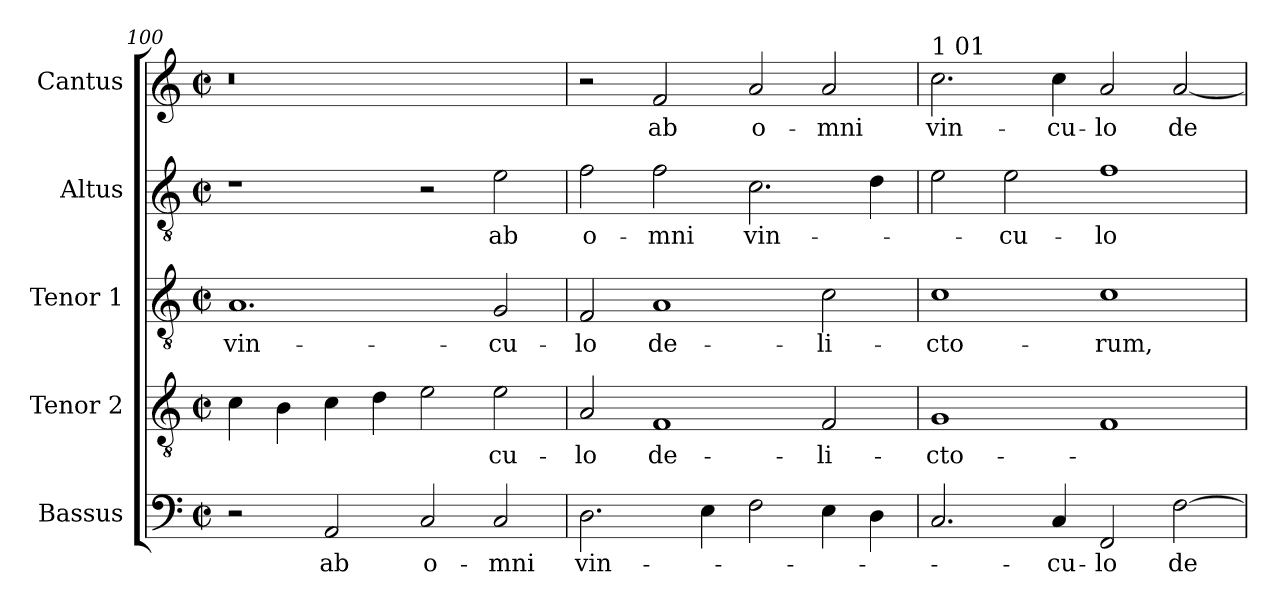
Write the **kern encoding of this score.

**kern	**text	**kern	**text	**kern	**text	**kern	**text	**kern	**text
*part5	*part5	*part4	*part4	*part3	*part3	*part2	*part2	*part1	*part1
*staff5	*staff5	*staff4	*staff4	*staff3	*staff3	*staff2	*staff2	*staff1	*staff1
*I"Bassus	*	*I"Tenor 2	*	*I"Tenor 1	*	*I"Altus	*	*I"Cantus	*
*clefF4	*	*clefGv2	*	*clefGv2	*	*clefGv2	*	*clefG2	*
*k[]	*	*k[]	*	*k[]	*	*k[]	*	*k[]	*
*C:	*	*C:	*	*C:	*	*C:	*	*C:	*
*M2/2	*	*M2/2	*	*M2/2	*	*M2/2	*	*M2/2	*
*met(c|)	*	*met(c|)	*	*met(c|)	*	*met(c|)	*	*met(c|)	*
=100	=100	=100	=100	=100	=100	=100	=100	=100	=100
!	!	!	!	!	!LO:LY:b:cj	!	!	!	!
2r	.	4c\	.	1.A	vin-	1r	.	0r	.
.	.	4B\	.	.	.	.	.	.	.
!	!LO:LY:b:cj	!	!	!	!	!	!	!	!
2AA/	ab	4c\	.	.	.	.	.	.	.
.	.	4d\	.	.	.	.	.	.	.
!	!LO:LY:b:cj	!	!	!	!	!	!	!	!
2C/	o-	2e\	.	.	.	2r	.	.	.
!	!LO:LY:b:cj	!	!LO:LY:b:cj	!	!LO:LY:b:cj	!	!LO:LY:b:cj	!	!
2C/	-mni	2e\	-cu-	2G/	-cu-	2e\	ab	.	.
=101	=101	=101	=101	=101	=101	=101	=101	=101	=101
!	!LO:LY:b:cj	!	!LO:LY:b:cj	!	!LO:LY:b:cj	!	!LO:LY:b:cj	!	!
2.D\	vin-	2A/	-lo	2F/	-lo	2f\	o-	2r	.
!	!	!	!LO:LY:b:cj	!	!LO:LY:b:cj	!	!LO:LY:b:cj	!	!LO:LY:b:cj
.	.	1F	de-	1A	de-	2f\	-mni	2f/	ab
4E\	.	.	.	.	.	.	.	.	.
!	!	!	!	!	!	!	!LO:LY:b:cj	!	!LO:LY:b:cj
2F\	.	.	.	.	.	2.c\	vin-	2a/	o-
!	!	!	!LO:LY:b:cj	!	!LO:LY:b:cj	!	!	!	!LO:LY:b:cj
4E\	.	2F/	-li-	2c\	-li-	.	.	2a/	-mni
4D\	.	.	.	.	.	4d\	.	.	.
!!LO:LB:g=z
=102	=102	=102	=102	=102	=102	=102	=102	=102	=102
!	!	!	!	!	!	!	!	!LO:TX:a:t=1 01	!
!	!	!	!LO:LY:b:cj	!	!LO:LY:b:cj	!	!	!	!LO:LY:b:cj
2.C/	.	1G	-cto-	1c	-cto-	2e\	.	2.cc\	vin-
!	!	!	!	!	!	!	!LO:LY:b:cj	!	!
.	.	.	.	.	.	2e\	-cu-	.	.
!	!LO:LY:b:cj	!	!	!	!	!	!	!	!LO:LY:b:cj
4C/	-cu-	.	.	.	.	.	.	4cc\	-cu-
!	!LO:LY:b:cj	!	!	!	!LO:LY:b:cj	!	!LO:LY:b:cj	!	!LO:LY:b:cj
2FF/	-lo	1F	.	1c	-rum,	1f	-lo	2a/	-lo
!	!LO:LY:b:cj	!	!	!	!	!	!	!	!LO:LY:b:cj
[>2F\	de-	.	.	.	.	.	.	[<2a/	de-
=	=	=	=	=	=	=	=	=	=
*-	*-	*-	*-	*-	*-	*-	*-	*-	*-
